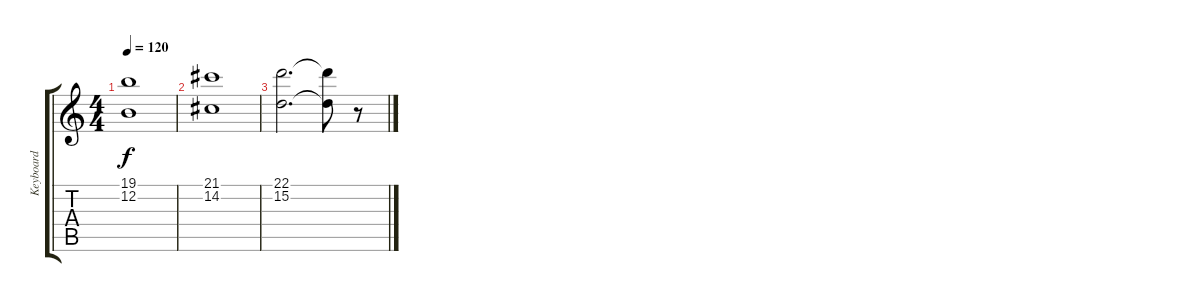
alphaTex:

\track ("Keyboard" "Keyboard") {instrument synthstrings2}
\staff {score tabs}
\tuning (E4 B3 G3 D3 A2 E2) {hide}
\ts (4 4)
\tempo 120
\clef g2
\ks c
(19.1 12.2).1{dy f} |
(21.1 14.2).1 |
(22.1 15.2).2{d} (22.1{t} 15.2{t}).8 r.8
